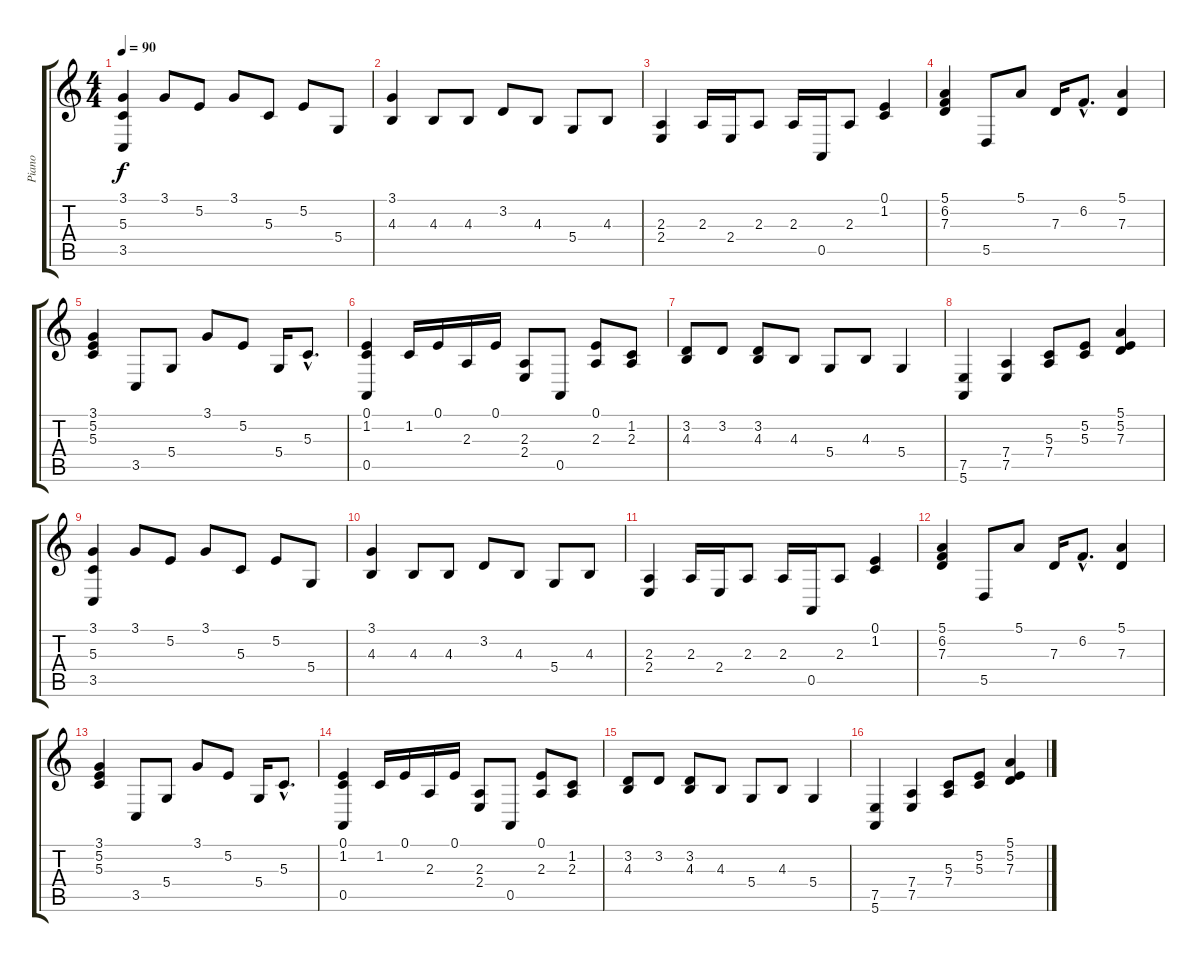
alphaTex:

\track ("Piano" "Piano") {instrument acousticgrandpiano}
\staff {score tabs}
\tuning (E4 B3 G3 D3 A2 E2) {hide}
\ts (4 4)
\tempo 90
\clef g2
\ks c
(3.1 5.3 3.5).4{dy f} 3.1.8 5.2.8 3.1.8 5.3.8 5.2.8 5.4.8 |
(3.1 4.3).4 4.3.8 4.3.8 3.2.8 4.3.8 5.4.8 4.3.8 |
(2.3 2.4).4 2.3.16 2.4.16 2.3.8 2.3.16 0.5.16 2.3.8 (0.1 1.2).4 |
(5.1 6.2 7.3).4 5.5.8 5.1.8 7.3.16 6.2{hac}.8{d} (5.1 7.3).4 |
(3.1 5.2 5.3).4 3.5.8 5.4.8 3.1.8 5.2.8 5.4.16 5.3{hac}.8{d} |
(0.1 1.2 0.5).4 1.2.16 0.1.16 2.3.16 0.1.16 (2.3 2.4).8 0.5.8 (0.1 2.3).8 (1.2 2.3).8 |
(3.2 4.3).8 3.2.8 (3.2 4.3).8 4.3.8 5.4.8 4.3.8 5.4.4 |
(7.5 5.6).4 (7.4 7.5).4 (5.3 7.4).8 (5.2 5.3).8 (5.1 5.2 7.3).4 |
(3.1 5.3 3.5).4 3.1.8 5.2.8 3.1.8 5.3.8 5.2.8 5.4.8 |
(3.1 4.3).4 4.3.8 4.3.8 3.2.8 4.3.8 5.4.8 4.3.8 |
(2.3 2.4).4 2.3.16 2.4.16 2.3.8 2.3.16 0.5.16 2.3.8 (0.1 1.2).4 |
(5.1 6.2 7.3).4 5.5.8 5.1.8 7.3.16 6.2{hac}.8{d} (5.1 7.3).4 |
(3.1 5.2 5.3).4 3.5.8 5.4.8 3.1.8 5.2.8 5.4.16 5.3{hac}.8{d} |
(0.1 1.2 0.5).4 1.2.16 0.1.16 2.3.16 0.1.16 (2.3 2.4).8 0.5.8 (0.1 2.3).8 (1.2 2.3).8 |
(3.2 4.3).8 3.2.8 (3.2 4.3).8 4.3.8 5.4.8 4.3.8 5.4.4 |
(7.5 5.6).4 (7.4 7.5).4 (5.3 7.4).8 (5.2 5.3).8 (5.1 5.2 7.3).4
